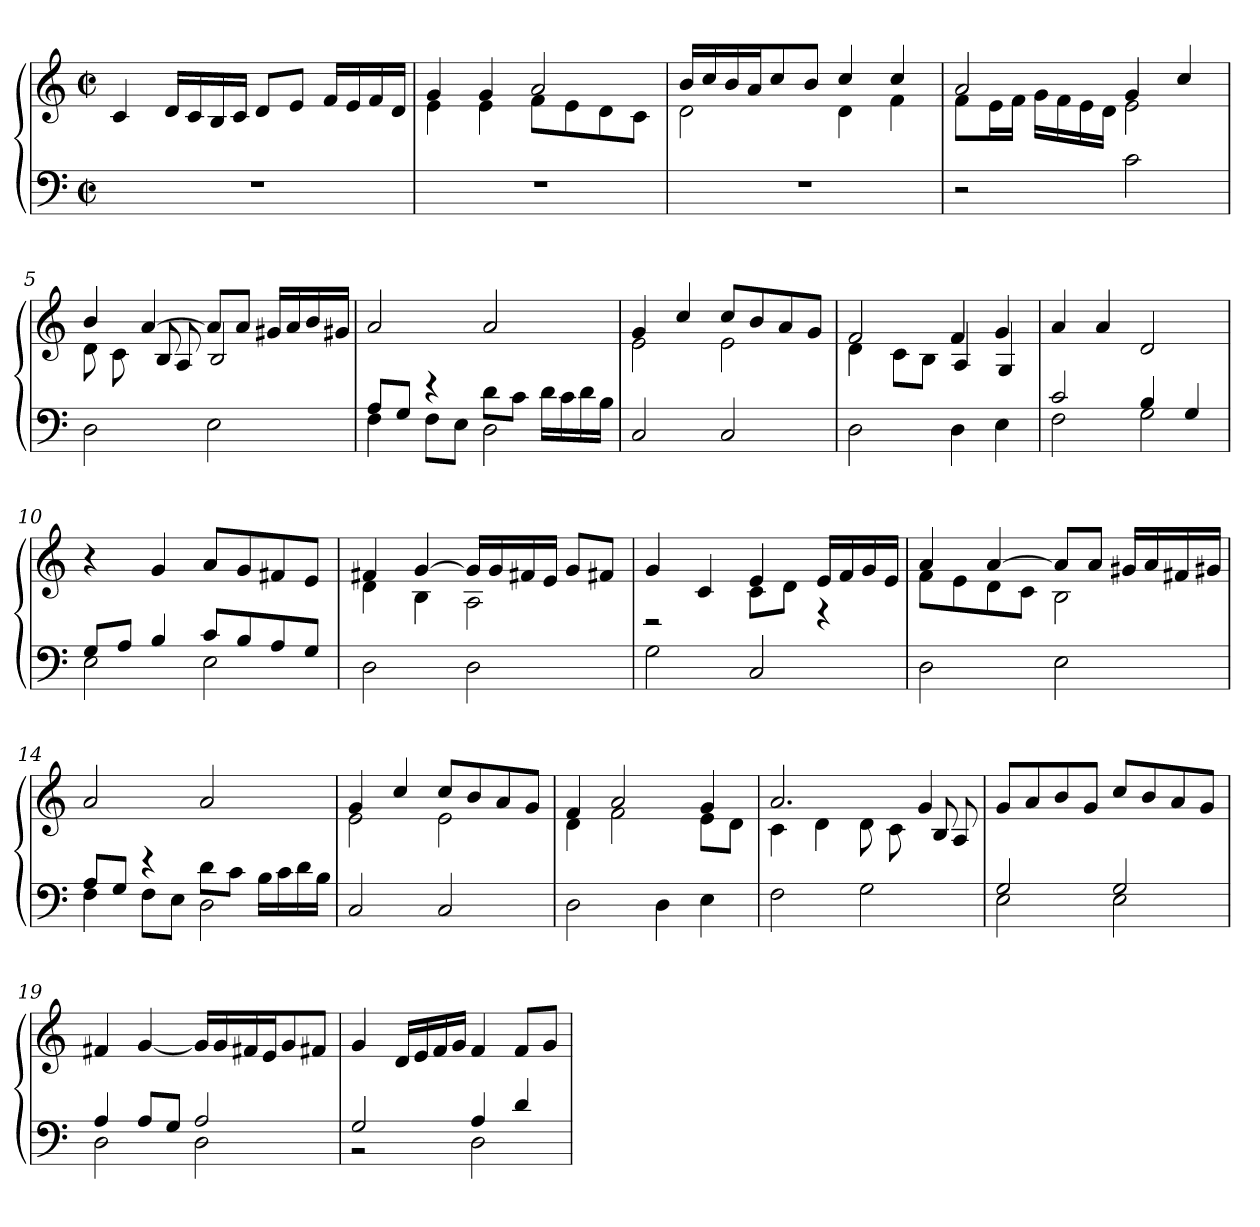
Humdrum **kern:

**kern	**kern
*part1	*part1
*staff2	*staff1
*clefF4	*clefG2
*k[]	*k[]
*M2/2	*M2/2
*met(c|)	*met(c|)
=1	=1
1r	4c/
.	16d/LL
.	16c/
.	16B/
.	16c/JJ
.	8d/L
.	8e/J
.	16f/LL
.	16e/
.	16f/
.	16d/JJ
=2	=2
*	*^
1r	4g/	4e\
.	4g/	4e\
.	2a/	8f\L
.	.	8e\
.	.	8d\
.	.	8c\J
=3	=3	=3
1r	16b/LL	2d\
.	16cc/	.
.	16b/	.
.	16a/J	.
.	8cc/	.
.	8b/J	.
.	4cc/	4d\
.	4cc/	4f\
=4	=4	=4
2r	2a/	8f\L
.	.	16e\L
.	.	16f\JJ
.	.	16g\LL
.	.	16f\
.	.	16e\
.	.	16d\JJ
2c\	4g/	2e\
.	4cc/	.
!!LO:LB:g=z	!!
=5	=5	=5
2D\	4b/	8d\
.	.	8c\
.	[4a/	8B/
.	.	8A/
2E\	8a/L]	2B/
.	8a/J	.
.	16g#X/LL	.
.	16a/	.
.	16b/	.
.	16g#X/JJ	.
*	*v	*v
=6	=6
*^	*
8A/L	4F\	2a/
8G/J	.	.
4r	8F\L	.
.	8E\J	.
8d\L	2D\	2a/
8c\J	.	.
16d\LL	.	.
16c\	.	.
16d\	.	.
16B\JJ	.	.
*v	*v	*
=7	=7
*	*^
2C/	4g/	2e\
.	4cc/	.
2C/	8cc/L	2e\
.	8b/	.
.	8a/	.
.	8g/J	.
!!LO:LB:g=z	!!
=8	=8	=8
2D\	2f/	4d\
.	.	8c\L
.	.	8B\J
4D\	4f/	4A/
4E\	4g/	4G/
*	*v	*v
=9	=9
*^	*
2c/	2F\	4a/
.	.	4a/
4B/	2G\	2d/
4G/	.	.
=10	=10	=10
8G/L	2E\	4r
8A/J	.	.
4B/	.	4g/
8c/L	2E\	8a/L
8B/	.	8g/
8A/	.	8f#X/
8G/J	.	8e/J
*v	*v	*
=11	=11
*	*^
2D\	4f#X/	4d\
.	[4g/	4B\
2D\	16g/LL]	2A\
.	16g/	.
.	16f#X/	.
.	16e/JJ	.
.	8g/L	.
.	8f#X/J	.
!!LO:LB:g=z	!!
=12	=12	=12
2G\	4g/	2r
.	4c/	.
2C/	4e/	8c\L
.	.	8d\J
.	16e/LL	4r
.	16f/	.
.	16g/	.
.	16e/JJ	.
=13	=13	=13
2D\	4a/	8f\L
.	.	8e\
.	[4a/	8d\
.	.	8c\J
2E\	8a/L]	2B\
.	8a/J	.
.	16g#X/LL	.
.	16a/	.
.	16f#X/	.
.	16g#X/JJ	.
*	*v	*v
=14	=14
*^	*
8A/L	4F\	2a/
8G/J	.	.
4r	8F\L	.
.	8E\J	.
8d\L	2D\	2a/
8c\J	.	.
16B\LL	.	.
16c\	.	.
16d\	.	.
16B\JJ	.	.
*v	*v	*
=15	=15
*	*^
2C/	4g/	2e\
.	4cc/	.
2C/	8cc/L	2e\
.	8b/	.
.	8a/	.
.	8g/J	.
!!LO:LB:g=z	!!
=16	=16	=16
2D\	4f/	4d\
.	2a/	2f\
4D\	.	.
4E\	4g/	8e\L
.	.	8d\J
=17	=17	=17
2F\	2.a/	4c\
.	.	4d\
2G\	.	8d\
.	.	8c\
.	4g/	8B/
.	.	8A/
*	*v	*v
=18	=18
*^	*
2G/	2E\	8g/L
.	.	8a/
.	.	8b/
.	.	8g/J
2G/	2E\	8cc/L
.	.	8b/
.	.	8a/
.	.	8g/J
=19	=19	=19
4A/	2D\	4f#X/
8A/L	.	[4g/
8G/J	.	.
2A/	2D\	16g/LL]
.	.	16g/
.	.	16f#X/
.	.	16e/J
.	.	8g/
.	.	8f#X/J
!!LO:LB:g=z
=20	=20	=20
2G/	2r	4g/
.	.	16d/LL
.	.	16e/
.	.	16f/
.	.	16g/JJ
4A/	2D\	4f/
4d/	.	8f/L
.	.	8g/J
*v	*v	*
=	=
*-	*-
